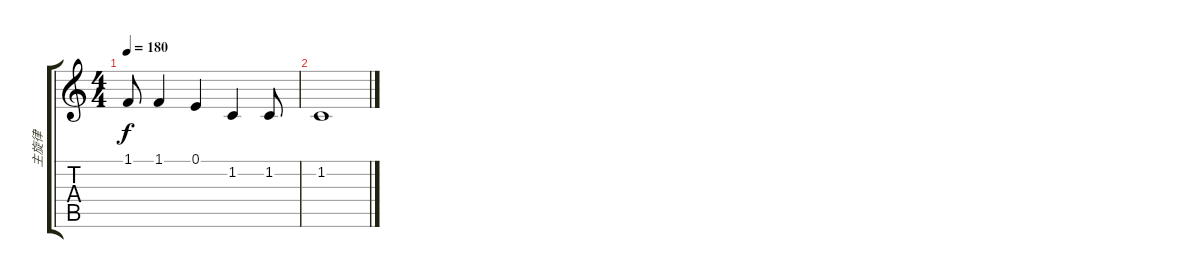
\track ("主旋律" "主旋律") {instrument honkytonkpiano}
\staff {score tabs}
\tuning (E4 B3 G3 D3 A2 E2) {hide}
\ts (4 4)
\tempo 180
\clef g2
\ks c
1.1.8{dy f} 1.1.4 0.1.4 1.2.4 1.2.8 |
1.2.1
